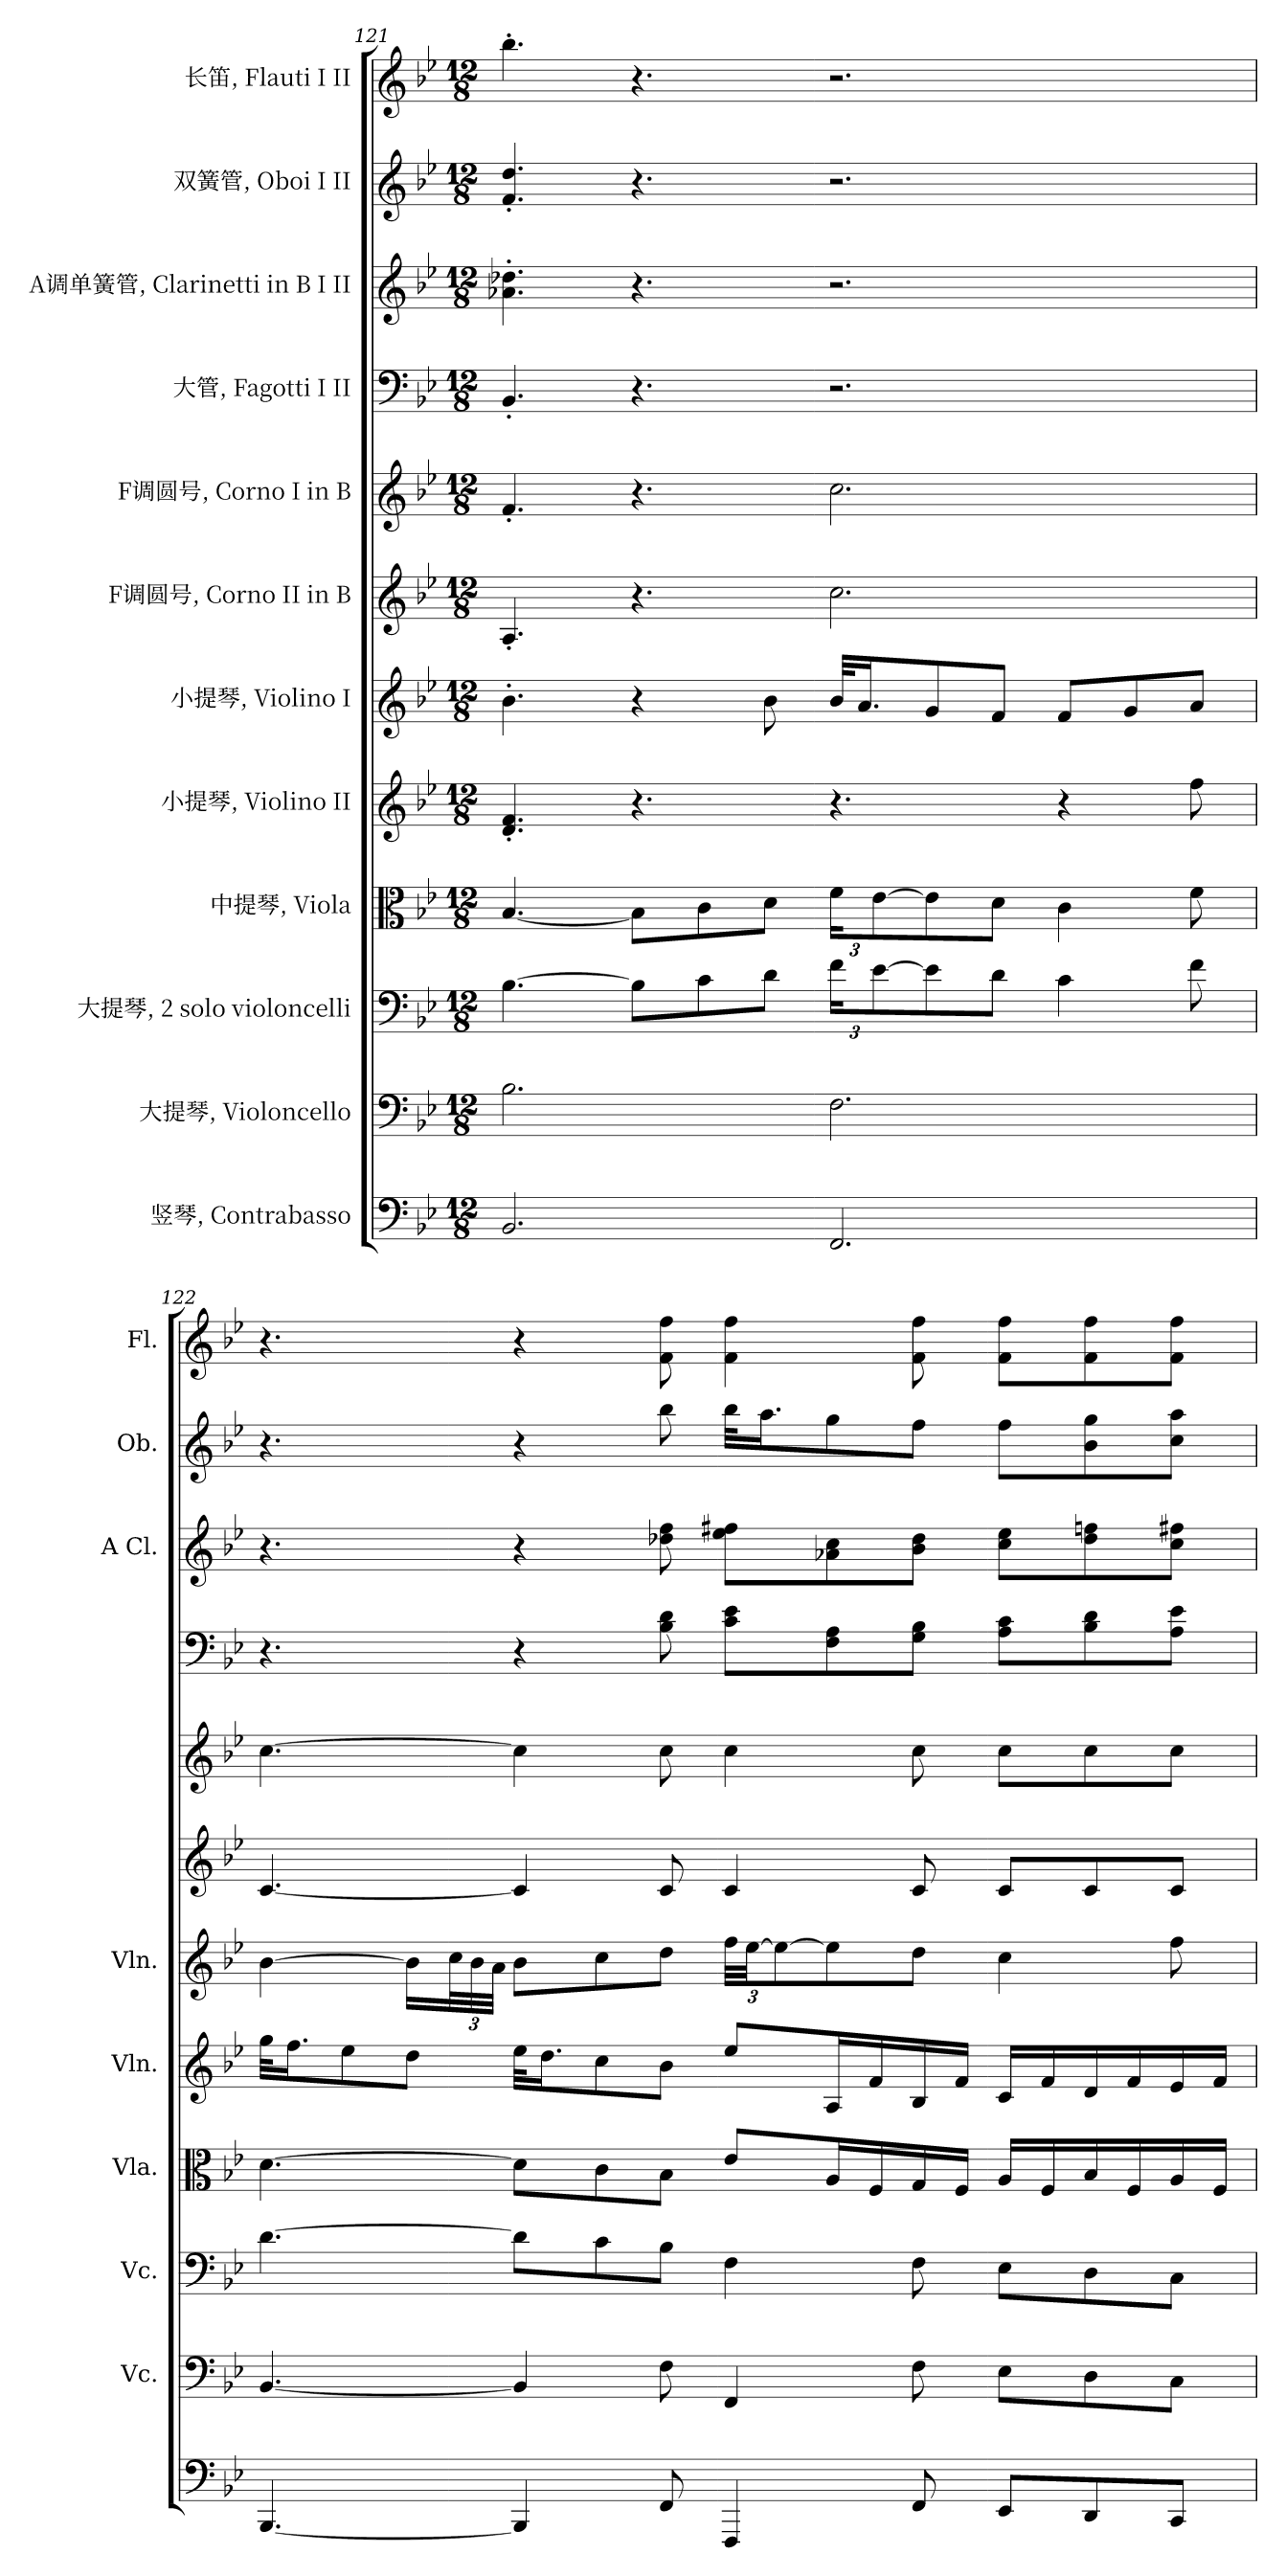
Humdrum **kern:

**kern	**kern	**kern	**kern	**kern	**kern	**kern	**kern	**kern	**kern	**kern	**kern
*part12	*part11	*part10	*part9	*part8	*part7	*part6	*part5	*part4	*part3	*part2	*part1
*staff12	*staff11	*staff10	*staff9	*staff8	*staff7	*staff6	*staff5	*staff4	*staff3	*staff2	*staff1
*I"竖琴, Contrabasso	*I"大提琴, Violoncello	*I"大提琴, 2 solo violoncelli	*I"中提琴, Viola	*I"小提琴, Violino II	*I"小提琴, Violino I	*I"F调圆号, Corno II in B	*I"F调圆号, Corno I in B	*I"大管, Fagotti I II	*I"A调单簧管, Clarinetti in B I II	*I"双簧管, Oboi I II	*I"长笛, Flauti I II
*	*I'Vc.	*I'Vc.	*I'Vla.	*I'Vln.	*I'Vln.	*	*	*	*I'A Cl.	*I'Ob.	*I'Fl.
!!LO:PB:g=z
*clefF4	*clefF4	*clefF4	*clefC3	*clefG2	*clefG2	*clefG2	*clefG2	*clefF4	*clefG2	*clefG2	*clefG2
*	*	*	*	*	*	*ITrd4c7	*ITrd4c7	*	*ITrd2c3	*	*
*k[b-e-]	*k[b-e-]	*k[b-e-]	*k[b-e-]	*k[b-e-]	*k[b-e-]	*k[b-e-a-]	*k[b-e-a-]	*k[b-e-]	*k[f#]	*k[b-e-]	*k[b-e-]
*M12/8	*M12/8	*M12/8	*M12/8	*M12/8	*M12/8	*M12/8	*M12/8	*M12/8	*M12/8	*M12/8	*M12/8
*MM58	*MM58	*MM58	*MM58	*MM58	*MM58	*MM58	*MM58	*MM58	*MM58	*MM58	*MM58
=121	=121	=121	=121	=121	=121	=121	=121	=121	=121	=121	=121
2.BB-/	2.B-\	[4.B-\	[4.B-/	4.d/' 4.f/'	4.b-'\	4.D'/	4.B-'/	4.BB-'/	4.fn\' 4.b-X\'	4.f/' 4.dd/'	4.bb-'\
*	*	*	*	*	*	*	*	*	*	*	*MM58
.	.	8B-\L]	8B-\L]	4.r	4r	4.r	4.r	4.r	4.r	4.r	4.r
.	.	8c\	8c\	.	.	.	.	.	.	.	.
.	.	8d\J	8d\J	.	8b-\	.	.	.	.	.	.
*	*	*Xbrackettup	*Xbrackettup	*	*	*	*	*	*	*	*
*	*	*	*	*	*	*	*	*	*	*	*MM58
2.FF/	2.F\	24f\KL	24f\KL	4.r	32b-/KLL	2.f\	2.f\	2.r	2.r	2.r	2.r
.	.	.	.	.	16.a/J	.	.	.	.	.	.
.	.	[12e-\	[12e-\	.	.	.	.	.	.	.	.
.	.	8e-\]	8e-\]	.	8g/	.	.	.	.	.	.
.	.	8d\J	8d\J	.	8f/J	.	.	.	.	.	.
.	.	4c\	4c\	4r	8f/L	.	.	.	.	.	.
.	.	.	.	.	8g/	.	.	.	.	.	.
.	.	8f\	8f\	8ff\	8a/J	.	.	.	.	.	.
=122	=122	=122	=122	=122	=122	=122	=122	=122	=122	=122	=122
*	*	*	*	*	*	*	*	*	*	*	*MM58
[4.BBB-/	[4.BB-/	[4.d\	[4.d\	32gg\KLL	[4b-\	[4.F/	[4.f\	4.r	4.r	4.r	4.r
.	.	.	.	16.ff\J	.	.	.	.	.	.	.
.	.	.	.	8ee-\	.	.	.	.	.	.	.
.	.	.	.	8dd\J	16b-\LL]	.	.	.	.	.	.
*	*	*	*	*	*Xbrackettup	*	*	*	*	*	*
.	.	.	.	.	48cc\L	.	.	.	.	.	.
.	.	.	.	.	48b-\	.	.	.	.	.	.
.	.	.	.	.	48a\JJJ	.	.	.	.	.	.
*	*	*	*	*	*	*	*	*	*	*	*MM58
4BBB-/]	4BB-/]	8d\L]	8d\L]	32ee-\KLL	8b-\L	4F/]	4f\]	4r	4r	4r	4r
.	.	.	.	16.dd\J	.	.	.	.	.	.	.
.	.	8c\	8c\	8cc\	8cc\	.	.	.	.	.	.
8FF/	8F\	8B-\J	8B-\J	8b-\J	8dd\J	8F/	8f\	8B-\ 8d\	8b-X\ 8dd\	8bb-\	8f\ 8ff\
*	*	*	*	*	*	*	*	*	*	*	*MM58
4FFF/	4FF/	4F\	8e-/L	8ee-/L	48ff\LLL	4F/	4f\	8c\ 8e-\L	8cc\ 8dd#X\L	32bb-\KLL	4f\ 4ff\
.	.	.	.	.	[48ee-\JJ	.	.	.	.	.	.
.	.	.	.	.	.	.	.	.	.	16.aa\J	.
.	.	.	.	.	12ee-\_	.	.	.	.	.	.
.	.	.	16A/L	16A/L	8ee-\]	.	.	8F\ 8A\	8fn\ 8a\	8gg\	.
.	.	.	16F/	16f/	.	.	.	.	.	.	.
8FF/	8F\	8F\	16G/	16B-/	8dd\J	8F/	8f\	8G\ 8B-\J	8g\ 8b-\J	8ff\J	8f\ 8ff\
.	.	.	16F/JJ	16f/JJ	.	.	.	.	.	.	.
*	*	*	*	*	*	*	*	*	*	*	*MM58
8EE-/L	8E-\L	8E-\L	16A/LL	16c/LL	4cc\	8F/L	8f\L	8A\ 8c\L	8a\ 8cc\L	8ff\L	8f\ 8ff\L
.	.	.	16F/	16f/	.	.	.	.	.	.	.
*	*	*	*	*	*	*	*	*	*	*	*MM64
8DD/	8D\	8D\	16B-/	16d/	.	8F/	8f\	8B-\ 8d\	8b-\ 8ddn\	8b-\ 8gg\	8f\ 8ff\
.	.	.	16F/	16f/	.	.	.	.	.	.	.
8CC/J	8C\J	8C\J	16A/	16e-/	8ff\	8F/J	8f\J	8A\ 8e-\J	8a\ 8dd#X\J	8cc\ 8aa\J	8f\ 8ff\J
.	.	.	16F/JJ	16f/JJ	.	.	.	.	.	.	.
=	=	=	=	=	=	=	=	=	=	=	=
*-	*-	*-	*-	*-	*-	*-	*-	*-	*-	*-	*-
